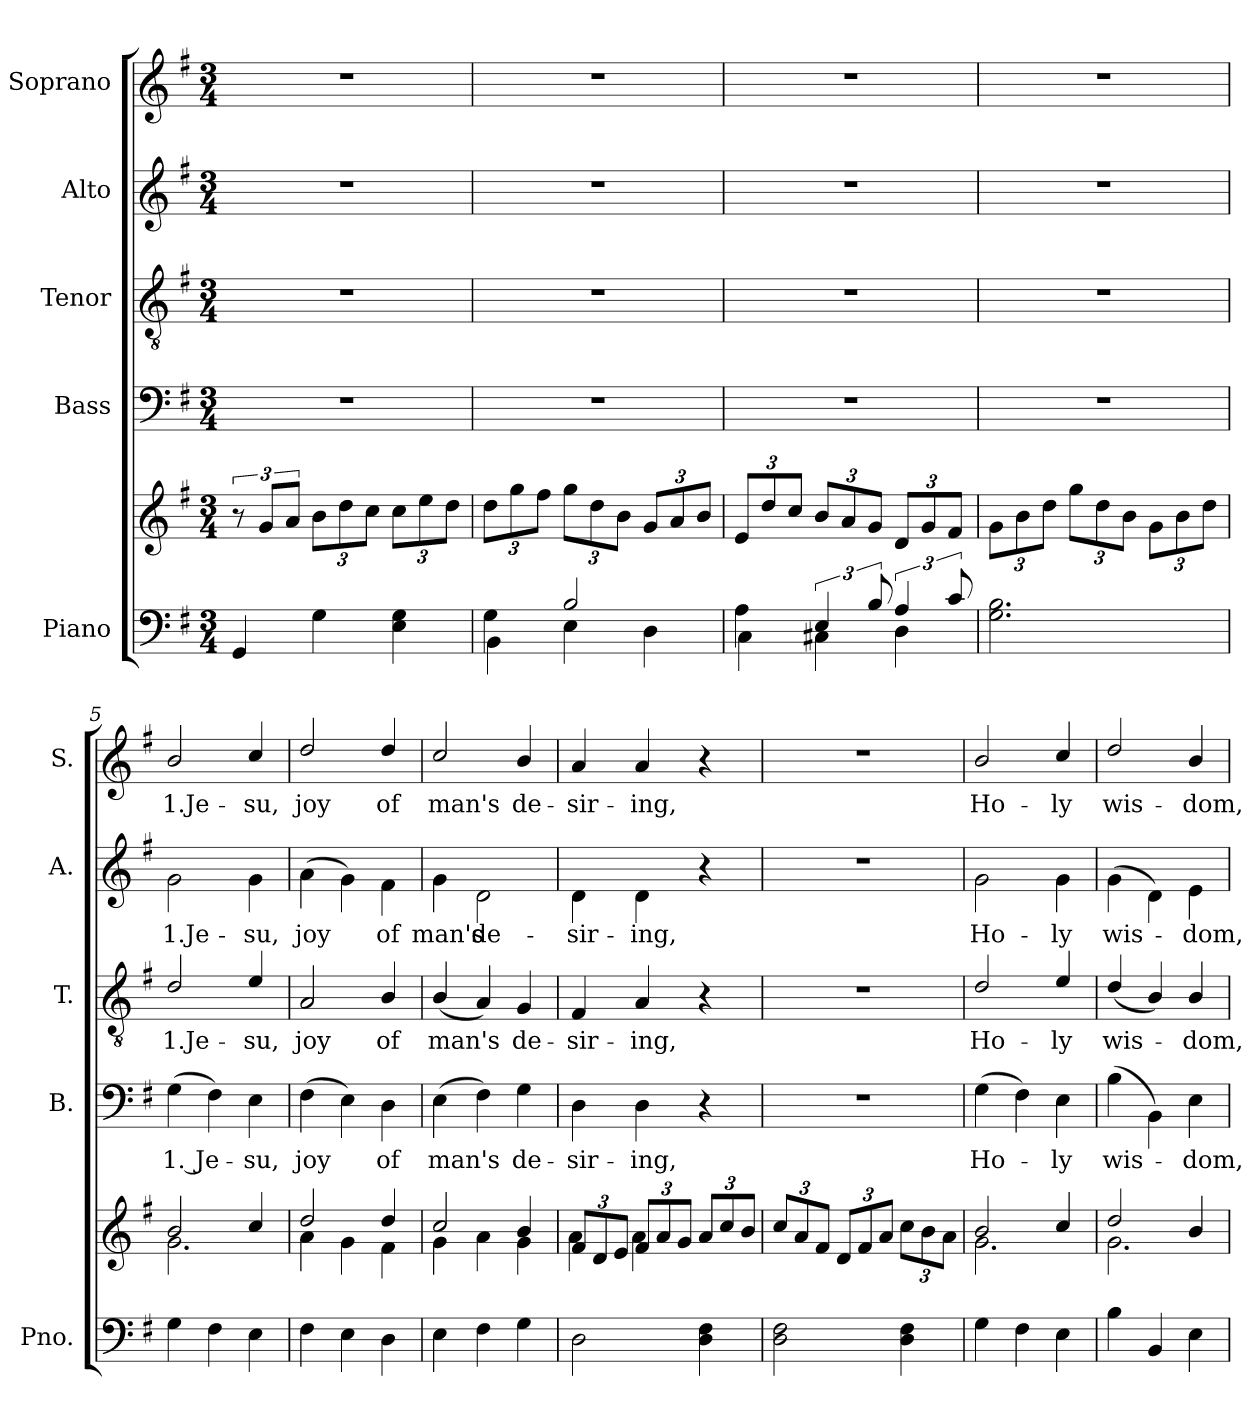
**kern	**kern	**kern	**text	**kern	**text	**kern	**text	**kern	**text
*part5	*part5	*part4	*part4	*part3	*part3	*part2	*part2	*part1	*part1
*staff6	*staff5	*staff4	*staff4	*staff3	*staff3	*staff2	*staff2	*staff1	*staff1
*I"Piano	*	*I"Bass	*	*I"Tenor	*	*I"Alto	*	*I"Soprano	*
*I'Pno.	*	*I'B.	*	*I'T.	*	*I'A.	*	*I'S.	*
*clefF4	*clefG2	*clefF4	*	*clefGv2	*	*clefG2	*	*clefG2	*
*k[f#]	*k[f#]	*k[f#]	*	*k[f#]	*	*k[f#]	*	*k[f#]	*
*G:	*G:	*G:	*	*G:	*	*G:	*	*G:	*
*M3/4	*M3/4	*M3/4	*	*M3/4	*	*M3/4	*	*M3/4	*
*MM70	*MM70	*MM70	*	*MM70	*	*MM70	*	*MM70	*
=1	=1	=1	=1	=1	=1	=1	=1	=1	=1
4GG/	12r	2.r	.	2.r	.	2.r	.	2.r	.
.	12g/L	.	.	.	.	.	.	.	.
.	12a/J	.	.	.	.	.	.	.	.
*	*Xbrackettup	*	*	*	*	*	*	*	*
4G\	12b\L	.	.	.	.	.	.	.	.
.	12dd\	.	.	.	.	.	.	.	.
.	12cc\J	.	.	.	.	.	.	.	.
4E\ 4G\	12cc\L	.	.	.	.	.	.	.	.
.	12ee\	.	.	.	.	.	.	.	.
.	12dd\J	.	.	.	.	.	.	.	.
=2	=2	=2	=2	=2	=2	=2	=2	=2	=2
*^	*	*	*	*	*	*	*	*	*
4G\	4BB\	12dd\L	2.r	.	2.r	.	2.r	.	2.r	.
.	.	12gg\	.	.	.	.	.	.	.	.
.	.	12ff#\J	.	.	.	.	.	.	.	.
2B/	4E\	12gg\L	.	.	.	.	.	.	.	.
.	.	12dd\	.	.	.	.	.	.	.	.
.	.	12b\J	.	.	.	.	.	.	.	.
.	4D\	12g/L	.	.	.	.	.	.	.	.
.	.	12a/	.	.	.	.	.	.	.	.
.	.	12b/J	.	.	.	.	.	.	.	.
=3	=3	=3	=3	=3	=3	=3	=3	=3	=3	=3
4A\	4C\	12e/L	2.r	.	2.r	.	2.r	.	2.r	.
.	.	12dd/	.	.	.	.	.	.	.	.
.	.	12cc/J	.	.	.	.	.	.	.	.
6E/	4C#X\	12b/L	.	.	.	.	.	.	.	.
.	.	12a/	.	.	.	.	.	.	.	.
12B/	.	12g/J	.	.	.	.	.	.	.	.
6A/	4D\	12d/L	.	.	.	.	.	.	.	.
.	.	12g/	.	.	.	.	.	.	.	.
12c/	.	12f#/J	.	.	.	.	.	.	.	.
*v	*v	*	*	*	*	*	*	*	*	*
=4	=4	=4	=4	=4	=4	=4	=4	=4	=4
2.G\ 2.B\	12g\L	2.r	.	2.r	.	2.r	.	2.r	.
.	12b\	.	.	.	.	.	.	.	.
.	12dd\J	.	.	.	.	.	.	.	.
.	12gg\L	.	.	.	.	.	.	.	.
.	12dd\	.	.	.	.	.	.	.	.
.	12b\J	.	.	.	.	.	.	.	.
.	12g\L	.	.	.	.	.	.	.	.
.	12b\	.	.	.	.	.	.	.	.
.	12dd\J	.	.	.	.	.	.	.	.
=5	=5	=5	=5	=5	=5	=5	=5	=5	=5
*	*^	*	*	*	*	*	*	*	*
!	!	!	!	!LO:LY:b	!	!LO:LY:b	!	!LO:LY:b	!	!LO:LY:b
4G\	2b/	2.g\	(>4G\	1. Je-	2d/	1.Je-	2g\	1.Je-	2b/	1.Je-
4F#\	.	.	4F#\)	.	.	.	.	.	.	.
!	!	!	!	!LO:LY:b	!	!LO:LY:b	!	!LO:LY:b	!	!LO:LY:b
4E\	4cc/	.	4E\	-su,	4e/	-su,	4g\	-su,	4cc/	-su,
=6	=6	=6	=6	=6	=6	=6	=6	=6	=6	=6
!	!	!	!	!LO:LY:b	!	!LO:LY:b	!	!LO:LY:b	!	!LO:LY:b
4F#\	2dd/	4a\	(>4F#\	joy	2A/	joy	(>4a\	joy	2dd/	joy
4E\	.	4g\	4E\)	.	.	.	4g\)	.	.	.
!	!	!	!	!LO:LY:b	!	!LO:LY:b	!	!LO:LY:b	!	!LO:LY:b
4D\	4dd/	4f#\	4D\	of	4B/	of	4f#\	of	4dd/	of
!!LO:LB:g=z
=7	=7	=7	=7	=7	=7	=7	=7	=7	=7	=7
!	!	!	!	!LO:LY:b	!	!LO:LY:b	!	!LO:LY:b	!	!LO:LY:b
4E\	2cc/	4g\	(>4E\	man's	(<4B/	man's	4g\	man's	2cc/	man's
!	!	!	!	!	!	!	!	!LO:LY:b	!	!
4F#\	.	4a\	4F#\)	.	4A/)	.	2d\	de-	.	.
!	!	!	!	!LO:LY:b	!	!LO:LY:b	!	!	!	!LO:LY:b
4G\	4b/	4g\	4G\	de-	4G/	de-	.	.	4b/	de-
=8	=8	=8	=8	=8	=8	=8	=8	=8	=8	=8
!	!	!	!	!LO:LY:b	!	!LO:LY:b	!	!LO:LY:b	!	!LO:LY:b
2D\	12f#/L	4a\	4D\	-sir-	4F#/	-sir-	4d\	-sir-	4a/	-sir-
.	12d/	.	.	.	.	.	.	.	.	.
.	12e/J	.	.	.	.	.	.	.	.	.
!	!	!	!	!LO:LY:b	!	!LO:LY:b	!	!LO:LY:b	!	!LO:LY:b
.	12f#/L	4a\	4D\	-ing,	4A/	-ing,	4d\	-ing,	4a/	-ing,
.	12a/	.	.	.	.	.	.	.	.	.
.	12g/J	.	.	.	.	.	.	.	.	.
4D\ 4F#\	12a/L	4ryy	4r	.	4r	.	4r	.	4r	.
.	12cc/	.	.	.	.	.	.	.	.	.
.	12b/J	.	.	.	.	.	.	.	.	.
*	*v	*v	*	*	*	*	*	*	*	*
=9	=9	=9	=9	=9	=9	=9	=9	=9	=9
2D\ 2F#\	12cc/L	2.r	.	2.r	.	2.r	.	2.r	.
.	12a/	.	.	.	.	.	.	.	.
.	12f#/J	.	.	.	.	.	.	.	.
.	12d/L	.	.	.	.	.	.	.	.
.	12f#/	.	.	.	.	.	.	.	.
.	12a/J	.	.	.	.	.	.	.	.
4D\ 4F#\	12cc\L	.	.	.	.	.	.	.	.
.	12b\	.	.	.	.	.	.	.	.
.	12a\J	.	.	.	.	.	.	.	.
=10	=10	=10	=10	=10	=10	=10	=10	=10	=10
*	*^	*	*	*	*	*	*	*	*
!	!	!	!	!LO:LY:b	!	!LO:LY:b	!	!LO:LY:b	!	!LO:LY:b
4G\	2b/	2.g\	(>4G\	Ho-	2d/	Ho-	2g\	Ho-	2b/	Ho-
4F#\	.	.	4F#\)	.	.	.	.	.	.	.
!	!	!	!	!LO:LY:b	!	!LO:LY:b	!	!LO:LY:b	!	!LO:LY:b
4E\	4cc/	.	4E\	-ly	4e/	-ly	4g\	-ly	4cc/	-ly
=11	=11	=11	=11	=11	=11	=11	=11	=11	=11	=11
!	!	!	!	!LO:LY:b	!	!LO:LY:b	!	!LO:LY:b	!	!LO:LY:b
4B\	2dd/	2.g\	(>4B\	wis-	(<4d/	wis-	(>4g\	wis-	2dd/	wis-
4BB/	.	.	4BB\)	.	4B/)	.	4d\)	.	.	.
!	!	!	!	!LO:LY:b	!	!LO:LY:b	!	!LO:LY:b	!	!LO:LY:b
4E\	4b/	.	4E\	-dom,	4B/	-dom,	4e\	-dom,	4b/	-dom,
*	*v	*v	*	*	*	*	*	*	*	*
=	=	=	=	=	=	=	=	=	=
*-	*-	*-	*-	*-	*-	*-	*-	*-	*-
